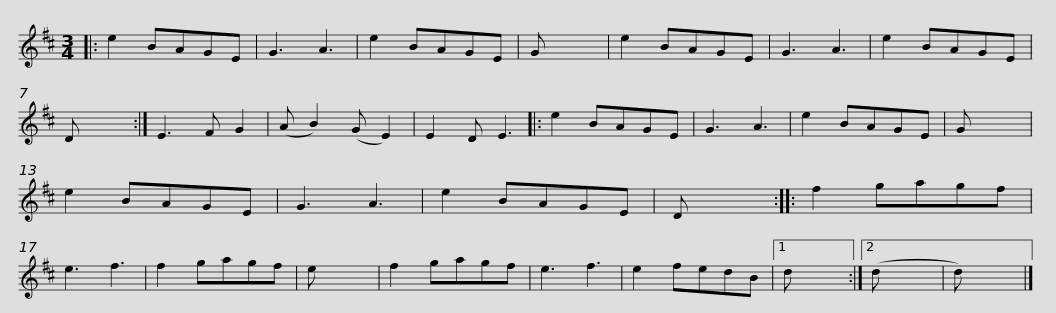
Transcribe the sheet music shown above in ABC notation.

X:1
L:1/8
M:3/4
I:linebreak $
K:D
V:1 treble
V:1
|: e2 BAGE | G3 A3 | e2 BAGE | G x4 | e2 BAGE | %5
 G3 A3 | e2 BAGE | D x4 :| E3 F G2 | (A B2) (G E2) |$ %10
 E2 D E3 |: e2 BAGE | G3 A3 | e2 BAGE | G x4 | %15
 e2 BAGE | G3 A3 | e2 BAGE | D x4 :: f2 gagf |$ %20
 e3 f3 | f2 gagf | e x4 | f2 gagf | e3 f3 | %25
 e2 fedB |1 d x4 :|2 (d x4 | d) x4 |] %29
